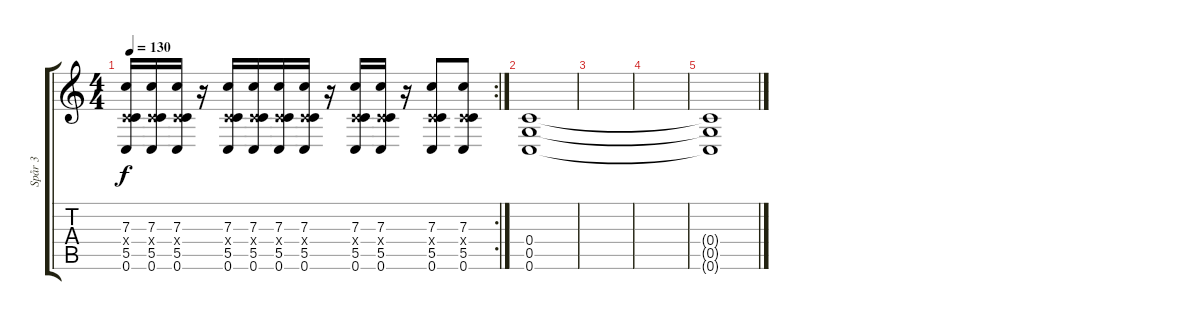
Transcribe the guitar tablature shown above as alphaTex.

\track ("Spår 3" "Spår 3") {instrument distortionguitar}
\staff {score tabs}
\tuning (D4 A3 F3 C3 G2 C2) {hide}
\rc 2
\ts (4 4)
\tempo 130
\clef g2
\ks c
(7.3 0.4{x} 5.5 0.6).16{dy f} (7.3 0.4{x} 5.5 0.6).16 (7.3 0.4{x} 5.5 0.6).16 r.16 (7.3 0.4{x} 5.5 0.6).16 (7.3 0.4{x} 5.5 0.6).16 (7.3 0.4{x} 5.5 0.6).16 (7.3 0.4{x} 5.5 0.6).16 r.16 (7.3 0.4{x} 5.5 0.6).16 (7.3 0.4{x} 5.5 0.6).16 r.16 (7.3 0.4{x} 5.5 0.6).8 (7.3 0.4{x} 5.5 0.6).8 |
(0.4 0.5 0.6).1 |
|
|
(0.4{t} 0.5{t} 0.6{t}).1
